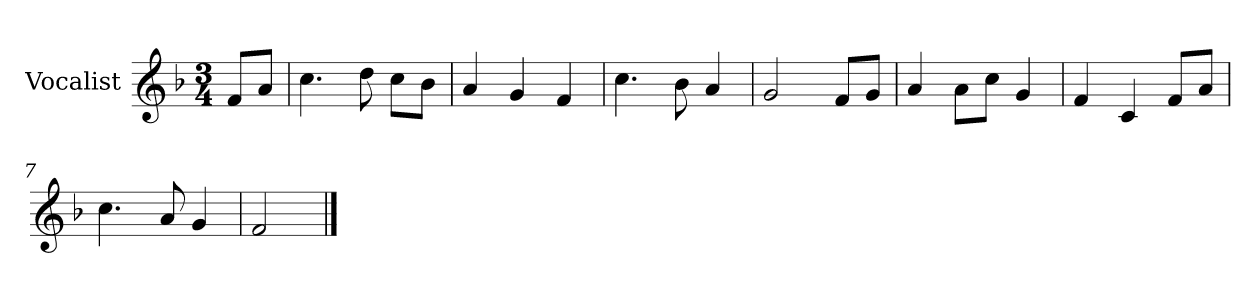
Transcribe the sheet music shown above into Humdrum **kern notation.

**kern
*part1
*staff1
*I"Vocalist
*k[b-]
*F:
*M3/4
=
8fL
8aJ
=1
4.cc
8dd
8ccL
8b-J
=2
4a
4g
4f
=3
4.cc
8b-
4a
=4
2g
8fL
8gJ
=5
4a
8aL
8ccJ
4g
=6
4f
4c
8fL
8aJ
=7
4.cc
8a
4g
=8
2f
==
*-
